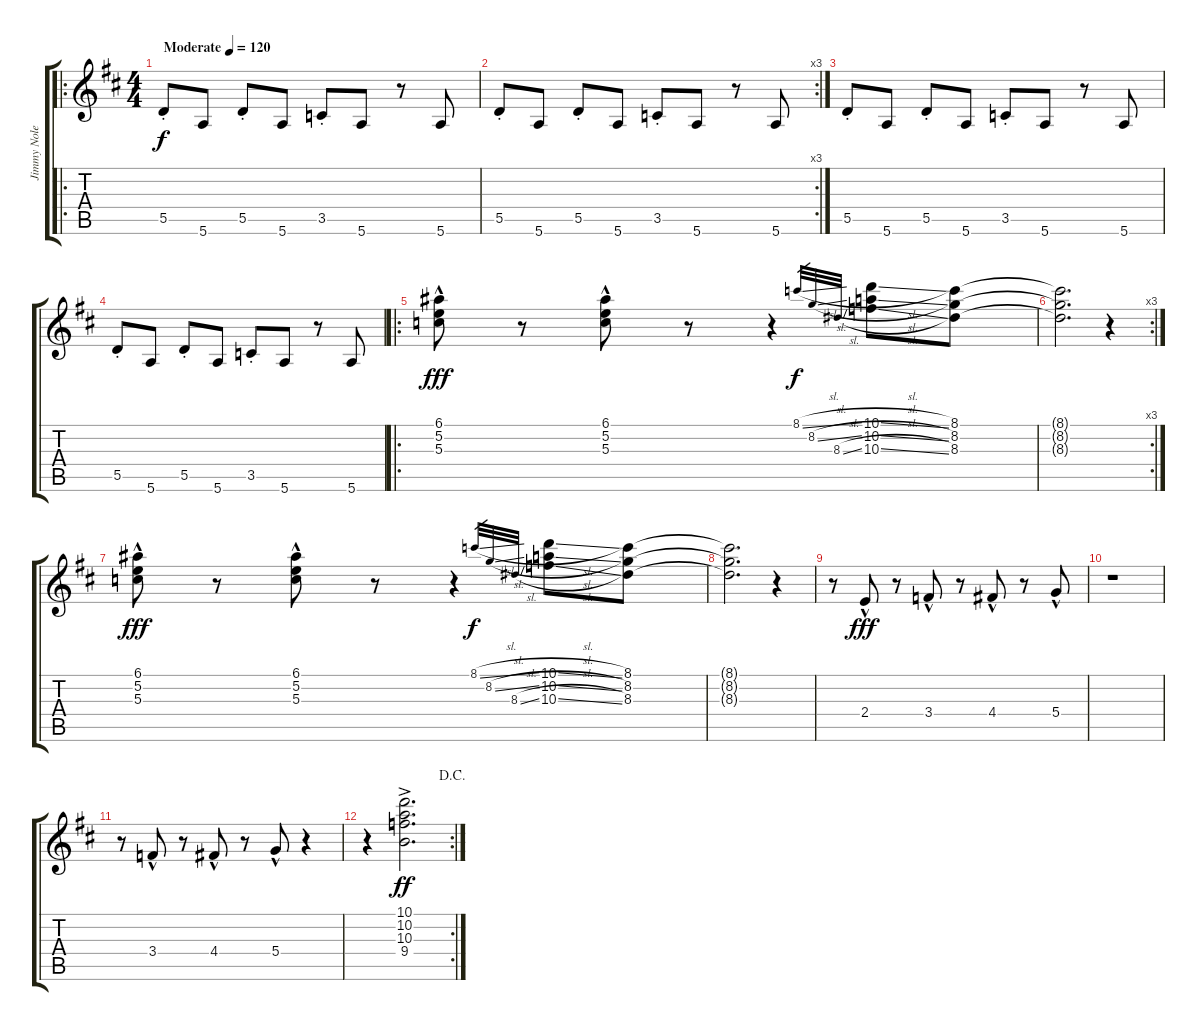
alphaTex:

\track ("Jimmy Nolen" "Jimmy Nole") {instrument electricguitarmuted}
\staff {score tabs}
\tuning (E4 B3 G3 D3 A2 E2) {hide}
\ro
\ts (4 4)
\tempo (120 "Moderate")
\clef g2
\ks d
5.5{st}.8{dy f instrument electricguitarmuted} 5.6.8 5.5{st}.8 5.6.8 3.5{st}.8 5.6.8 r.8 5.6.8 |
\rc 3
5.5{st}.8 5.6.8 5.5{st}.8 5.6.8 3.5{st}.8 5.6.8 r.8 5.6.8 |
5.5{st}.8 5.6.8 5.5{st}.8 5.6.8 3.5{st}.8 5.6.8 r.8 5.6.8 |
5.5{st}.8 5.6.8 5.5{st}.8 5.6.8 3.5{st}.8 5.6.8 r.8 5.6.8 |
\ro
(6.1 5.2 5.3{hac}).8{dy fff} r.8 (6.1 5.2 5.3{hac}).8 r.8 r.4 8.1{sl}.32{gr dy f} 8.2{sl}.32{gr} 8.3{sl}.32{gr} (10.1{sl} 10.2{sl} 10.3{sl}).8 (8.1 8.2 8.3).8 |
\rc 3
(8.1{t} 8.2{t} 8.3{t}).2{d} r.4 |
(6.1 5.2 5.3{hac}).8{dy fff} r.8 (6.1 5.2 5.3{hac}).8 r.8 r.4 8.1{sl}.32{gr dy f} 8.2{sl}.32{gr} 8.3{sl}.32{gr} (10.1{sl} 10.2{sl} 10.3{sl}).8 (8.1 8.2 8.3).8 |
(8.1{t} 8.2{t} 8.3{t}).2{d} r.4 |
r.8 2.4{hac}.8{dy fff} r.8 3.4{hac}.8 r.8 4.4{hac}.8 r.8 5.4{hac}.8 |
r.1 |
r.8 3.4{hac}.8 r.8 4.4{hac}.8 r.8 5.4{hac}.8 r.4 |
\rc 2
\jump dacapo
r.4 (10.1{ac} 10.2{ac} 10.3{ac} 9.4{ac}).2{d dy ff}
